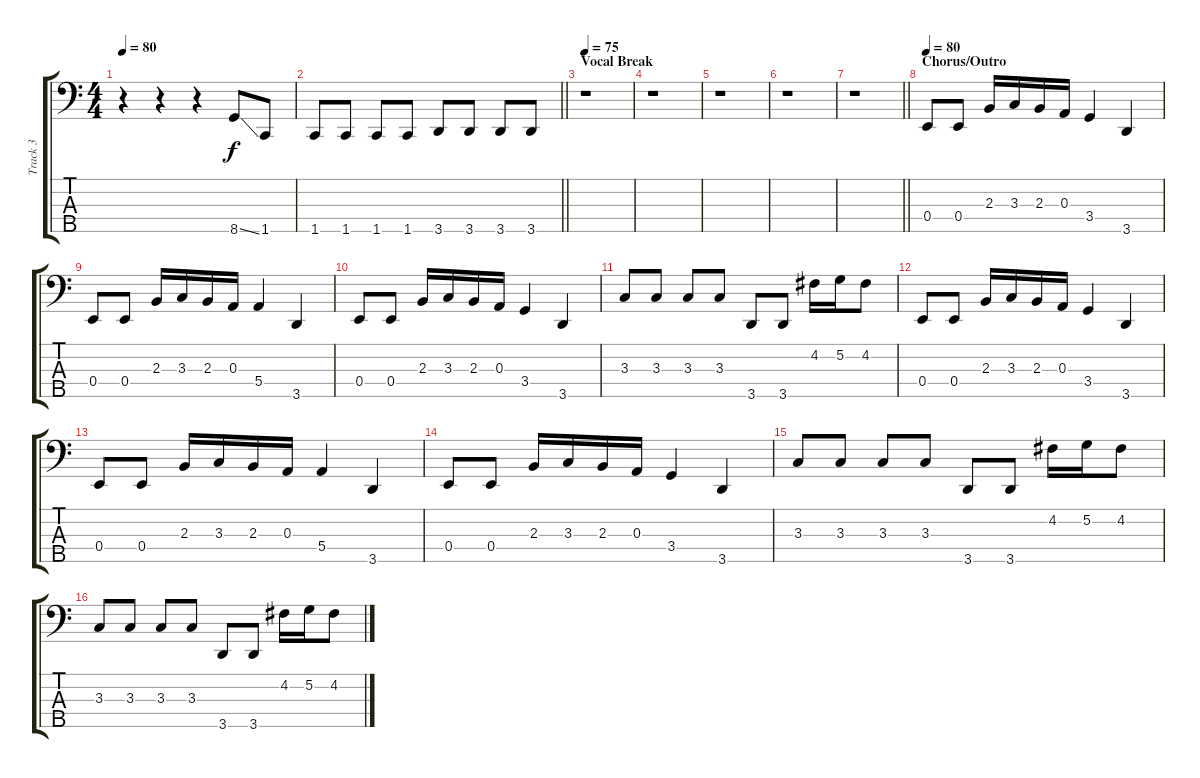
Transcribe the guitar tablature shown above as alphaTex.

\track ("Track 3" "Track 3") {instrument electricbassfinger}
\staff {score tabs}
\tuning (G2 D2 A1 E1 B0) {hide}
\ts (4 4)
\tempo 80
\clef f4
\ks c
r.4{dy f} r.4 r.4 8.5{ss}.8 1.5.8 |
\barLineRight lightlight
1.5.8 1.5.8 1.5.8 1.5.8 3.5.8 3.5.8 3.5.8 3.5.8 |
\section ("" "Vocal Break")
\tempo 75
r.1 |
r.1 |
r.1 |
r.1 |
\barLineRight lightlight
r.1 |
\section ("" "Chorus/Outro")
\tempo 80
0.4.8 0.4.8 2.3.16 3.3.16 2.3.16 0.3.16 3.4.4 3.5.4 |
0.4.8 0.4.8 2.3.16 3.3.16 2.3.16 0.3.16 5.4.4 3.5.4 |
0.4.8 0.4.8 2.3.16 3.3.16 2.3.16 0.3.16 3.4.4 3.5.4 |
3.3.8 3.3.8 3.3.8 3.3.8 3.5.8 3.5.8 4.2.16 5.2.16 4.2.8 |
0.4.8 0.4.8 2.3.16 3.3.16 2.3.16 0.3.16 3.4.4 3.5.4 |
0.4.8 0.4.8 2.3.16 3.3.16 2.3.16 0.3.16 5.4.4 3.5.4 |
0.4.8 0.4.8 2.3.16 3.3.16 2.3.16 0.3.16 3.4.4 3.5.4 |
3.3.8 3.3.8 3.3.8 3.3.8 3.5.8 3.5.8 4.2.16 5.2.16 4.2.8 |
3.3.8 3.3.8 3.3.8 3.3.8 3.5.8 3.5.8 4.2.16 5.2.16 4.2.8
